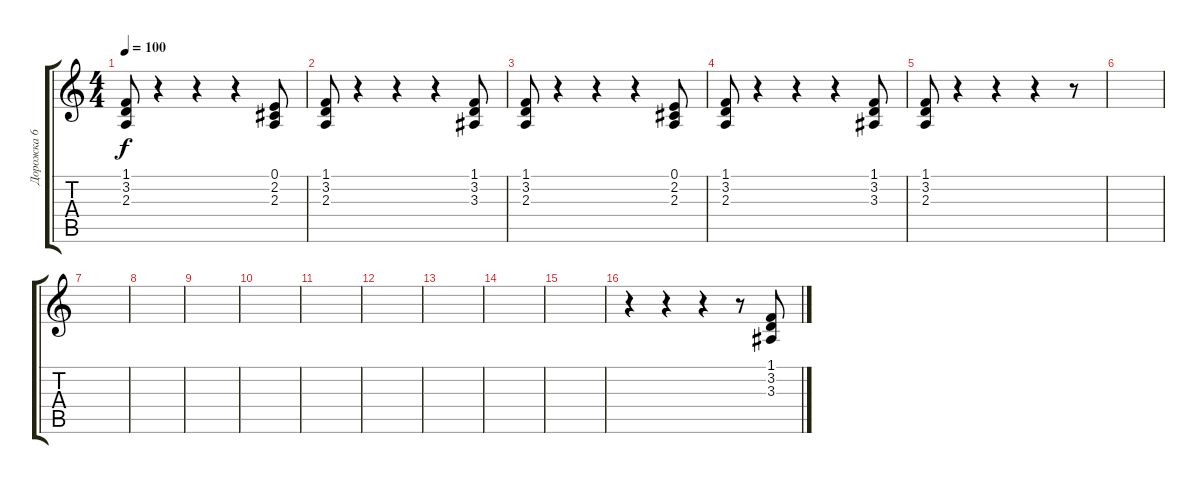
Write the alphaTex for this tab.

\track ("Дорожка 6" "Дорожка 6") {instrument lead2sawtooth}
\staff {score tabs}
\tuning (E4 B3 G3 D3 A2 E2) {hide}
\ts (4 4)
\tempo 100
\clef g2
\ks c
(1.1 3.2 2.3).8{dy f} r.4 r.4 r.4 (0.1 2.2 2.3).8 |
(1.1 3.2 2.3).8 r.4 r.4 r.4 (1.1 3.2 3.3).8 |
(1.1 3.2 2.3).8 r.4 r.4 r.4 (0.1 2.2 2.3).8 |
(1.1 3.2 2.3).8 r.4 r.4 r.4 (1.1 3.2 3.3).8 |
(1.1 3.2 2.3).8 r.4 r.4 r.4 r.8 |
|
|
|
|
|
|
|
|
|
|
r.4 r.4 r.4 r.8 (1.1 3.2 3.3).8
